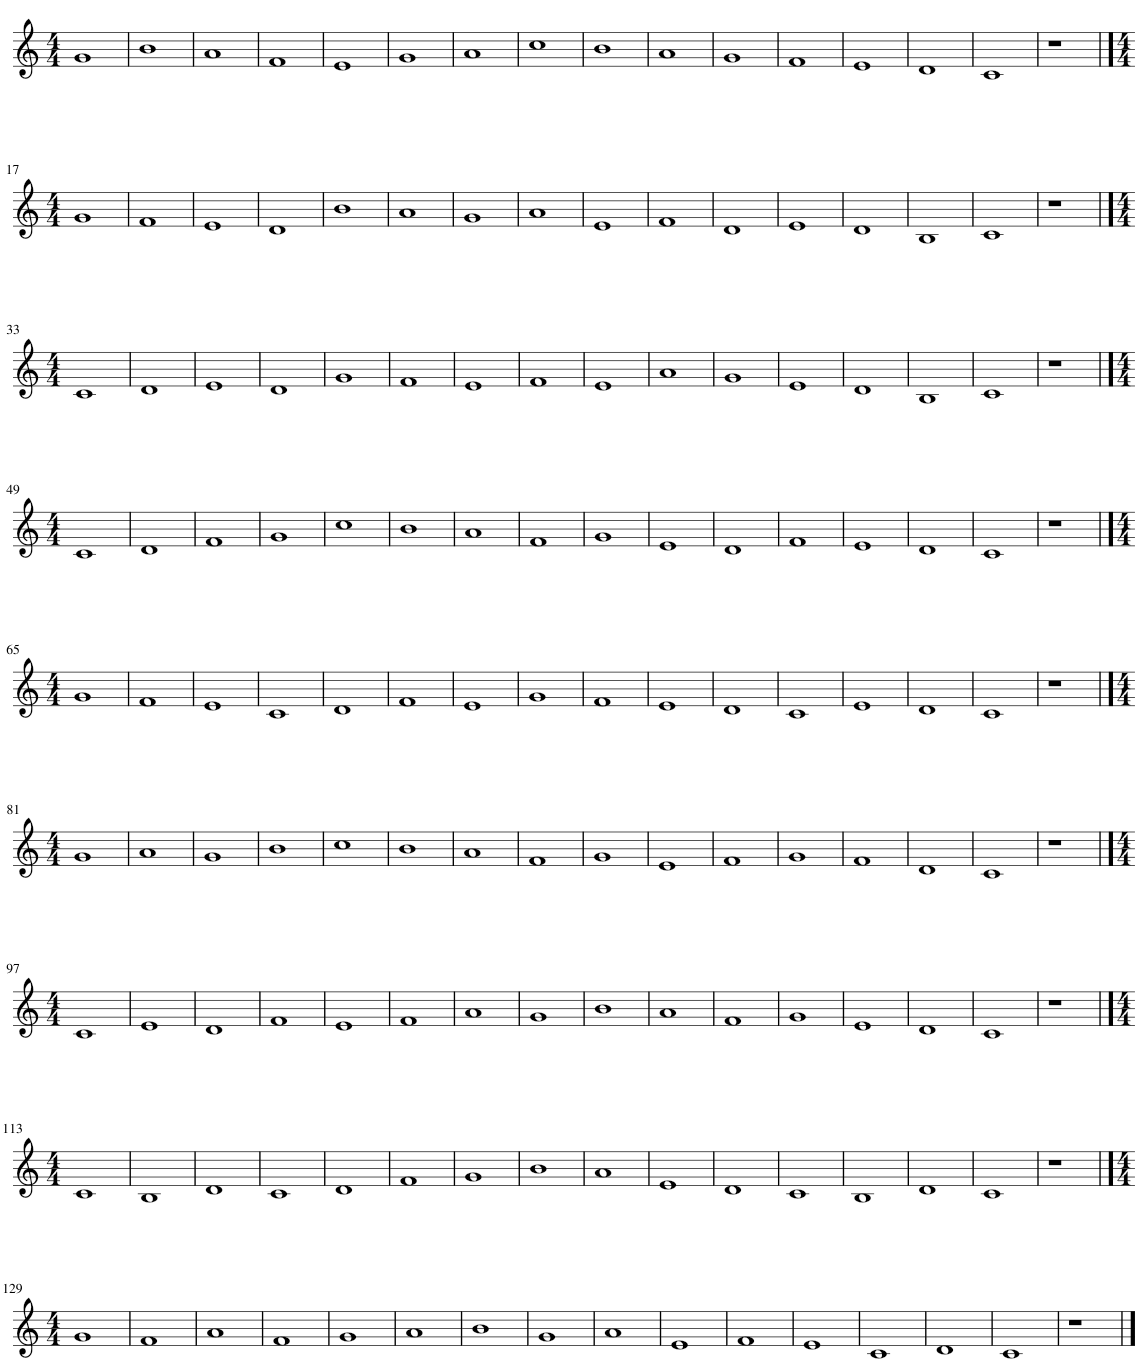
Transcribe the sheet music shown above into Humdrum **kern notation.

**kern
*part1
*staff1
*I"Violin
*I'Vln
*clefG2
*k[]
*M4/4
=1
1g
=2
1b
=3
1a
=4
1f
=5
1e
=6
1g
=7
1a
=8
1cc
=9
1b
=10
1a
=11
1g
=12
1f
=13
1e
=14
1d
=15
1c
=16
1r
!!LO:LB:g=z
==17
*M4/4
1g
=18
1f
=19
1e
=20
1d
=21
1b
=22
1a
=23
1g
=24
1a
=25
1e
=26
1f
=27
1d
=28
1e
=29
1d
=30
1B
=31
1c
=32
1r
!!LO:LB:g=z
==33
*M4/4
1c
=34
1d
=35
1e
=36
1d
=37
1g
=38
1f
=39
1e
=40
1f
=41
1e
=42
1a
=43
1g
=44
1e
=45
1d
=46
1B
=47
1c
=48
1r
!!LO:LB:g=z
==49
*M4/4
1c
=50
1d
=51
1f
=52
1g
=53
1cc
=54
1b
=55
1a
=56
1f
=57
1g
=58
1e
=59
1d
=60
1f
=61
1e
=62
1d
=63
1c
=64
1r
!!LO:LB:g=z
==65
*M4/4
1g
=66
1f
=67
1e
=68
1c
=69
1d
=70
1f
=71
1e
=72
1g
=73
1f
=74
1e
=75
1d
=76
1c
=77
1e
=78
1d
=79
1c
=80
1r
!!LO:LB:g=z
==81
*M4/4
1g
=82
1a
=83
1g
=84
1b
=85
1cc
=86
1b
=87
1a
=88
1f
=89
1g
=90
1e
=91
1f
=92
1g
=93
1f
=94
1d
=95
1c
=96
1r
!!LO:LB:g=z
==97
*M4/4
1c
=98
1e
=99
1d
=100
1f
=101
1e
=102
1f
=103
1a
=104
1g
=105
1b
=106
1a
=107
1f
=108
1g
=109
1e
=110
1d
=111
1c
=112
1r
!!LO:LB:g=z
==113
*M4/4
1c
=114
1B
=115
1d
=116
1c
=117
1d
=118
1f
=119
1g
=120
1b
=121
1a
=122
1e
=123
1d
=124
1c
=125
1B
=126
1d
=127
1c
=128
1r
!!LO:LB:g=z
==129
*M4/4
1g
=130
1f
=131
1a
=132
1f
=133
1g
=134
1a
=135
1b
=136
1g
=137
1a
=138
1e
=139
1f
=140
1e
=141
1c
=142
1d
=143
1c
=144
1r
==
*-
